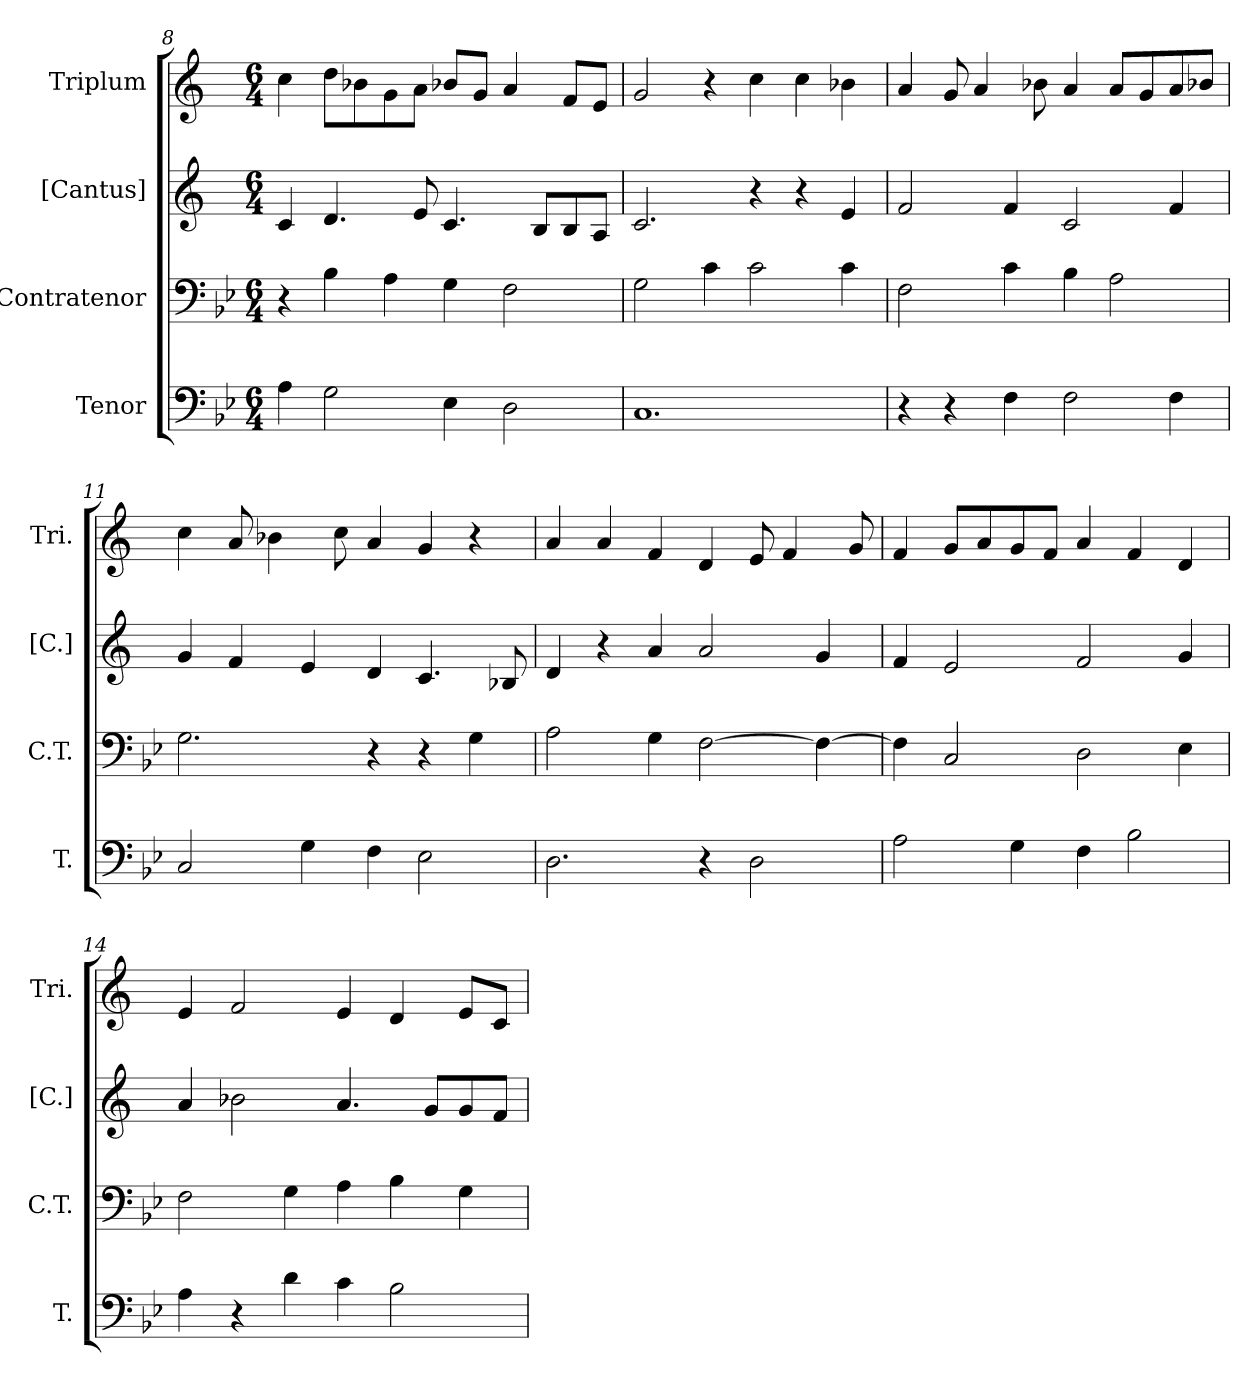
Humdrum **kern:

**kern	**kern	**kern	**kern
*part4	*part3	*part2	*part1
*staff4	*staff3	*staff2	*staff1
*I"Tenor	*I"Contratenor	*I"[Cantus]	*I"Triplum
*I'T.	*I'C.T.	*I'[C.]	*I'Tri.
*clefF4	*clefF4	*clefG2	*clefG2
*k[b-e-]	*k[b-e-]	*k[]	*k[]
*M6/4	*M6/4	*M6/4	*M6/4
=8	=8	=8	=8
4A\	4r	4c/	4cc\
2G\	4B-\	4.d/	8dd\L
.	.	.	8b-X\
.	4A\	.	8g\
.	.	8e/	8a\J
4E-\	4G\	4.c/	8b-X/L
.	.	.	8g/J
2D\	2F\	.	4a/
.	.	8B/L	.
.	.	8B/	8f/L
.	.	8A/J	8e/J
=9	=9	=9	=9
1.C	2G\	2.c/	2g/
.	4c\	.	4r
.	2c\	4r	4cc\
.	.	4r	4cc\
.	4c\	4e/	4b-X\
=10	=10	=10	=10
4r	2F\	2f/	4a/
4r	.	.	8g/
.	.	.	4a/
4F\	4c\	4f/	.
.	.	.	8b-X\
2F\	4B-\	2c/	4a/
.	2A\	.	8a/L
.	.	.	8g/
4F\	.	4f/	8a/
.	.	.	8b-X/J
=11	=11	=11	=11
2C/	2.G\	4g/	4cc\
.	.	4f/	8a/
.	.	.	4b-X\
4G\	.	4e/	.
.	.	.	8cc\
4F\	4r	4d/	4a/
2E-\	4r	4.c/	4g/
.	4G\	.	4r
.	.	8B-X/	.
=12	=12	=12	=12
2.D\	2A\	4d/	4a/
.	.	4r	4a/
.	4G\	4a/	4f/
4r	[2F\	2a/	4d/
2D\	.	.	8e/
.	.	.	4f/
.	4F\_	4g/	.
.	.	.	8g/
=13	=13	=13	=13
2A\	4F\]	4f/	4f/
.	2C/	2e/	8g/L
.	.	.	8a/
4G\	.	.	8g/
.	.	.	8f/J
4F\	2D\	2f/	4a/
2B-\	.	.	4f/
.	4E-\	4g/	4d/
=14	=14	=14	=14
4A\	2F\	4a/	4e/
4r	.	2b-X\	2f/
4d\	4G\	.	.
4c\	4A\	4.a/	4e/
2B-\	4B-\	.	4d/
.	.	8g/L	.
.	4G\	8g/	8e/L
.	.	8f/J	8c/J
=	=	=	=
*-	*-	*-	*-
